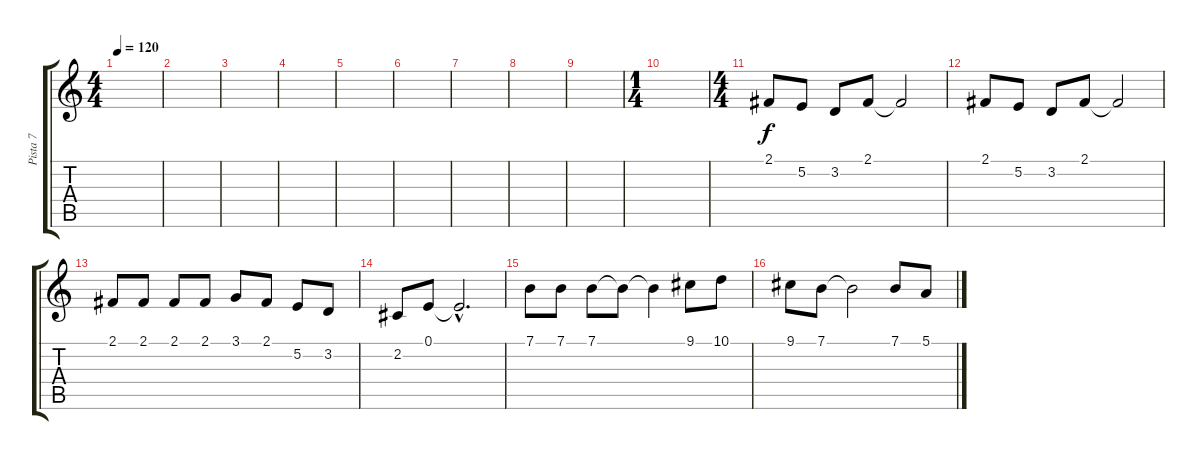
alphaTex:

\track ("Pista 7" "Pista 7") {instrument violin}
\staff {score tabs}
\tuning (E4 B3 G3 D3 A2 E2) {hide}
\ts (4 4)
\tempo 120
\clef g2
\ks c
|
|
|
|
|
|
|
|
|
\ts (1 4)
|
\ts (4 4)
2.1.8 5.2.8 3.2.8 2.1.8 2.1{t}.2 |
2.1.8 5.2.8 3.2.8 2.1.8 2.1{t}.2 |
2.1.8 2.1.8 2.1.8 2.1.8 3.1.8 2.1.8 5.2.8 3.2.8 |
2.2.8 0.1.8 0.1{hac t}.2{d} |
7.1.8 7.1.8 7.1.8 7.1{t}.8 7.1{t}.4 9.1.8 10.1.8 |
9.1.8 7.1.8 7.1{t}.2 7.1.8 5.1.8
